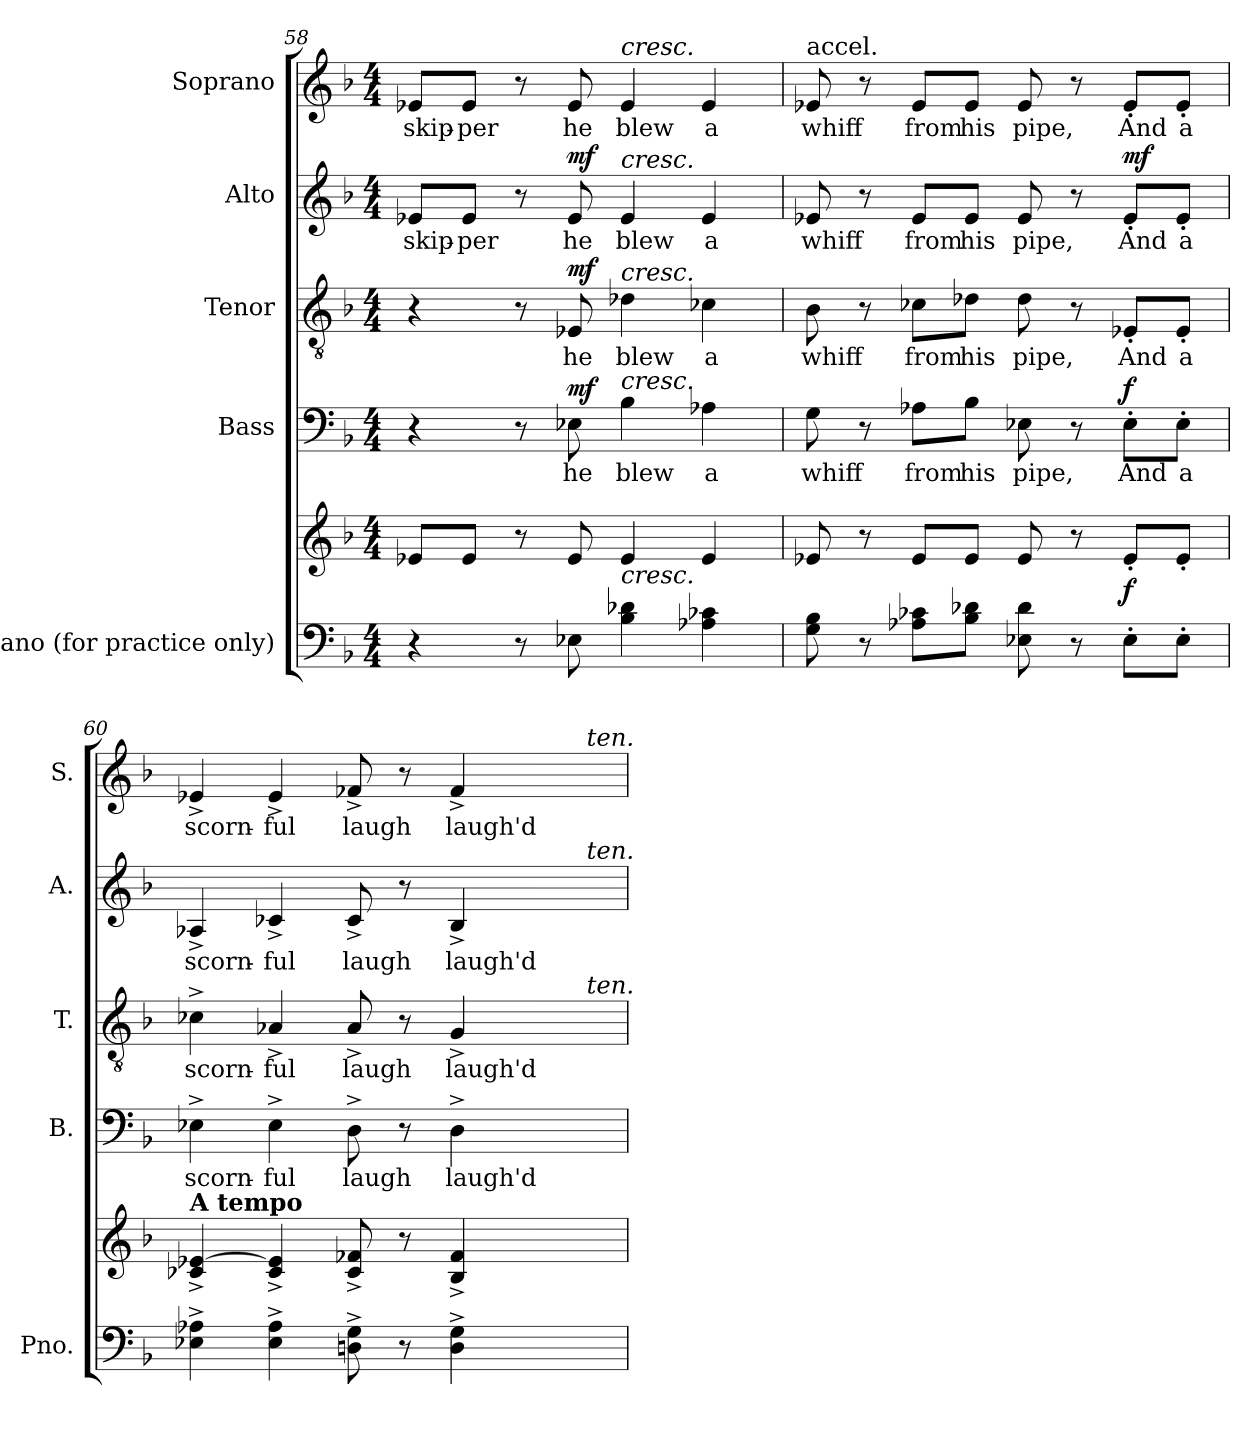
**kern	**kern	**dynam	**kern	**text	**dynam	**kern	**text	**dynam	**kern	**text	**dynam	**kern	**text
*part5	*part5	*part5	*part4	*part4	*part4	*part3	*part3	*part3	*part2	*part2	*part2	*part1	*part1
*staff6	*staff5	*staff5/6	*staff4	*staff4	*staff4	*staff3	*staff3	*staff3	*staff2	*staff2	*staff2	*staff1	*staff1
*I"Piano (for  practice only)	*	*	*I"Bass	*	*	*I"Tenor	*	*	*I"Alto	*	*	*I"Soprano	*
*I'Pno.	*	*	*I'B.	*	*	*I'T.	*	*	*I'A.	*	*	*I'S.	*
*clefF4	*clefG2	*	*clefF4	*	*	*clefGv2	*	*	*clefG2	*	*	*clefG2	*
*	*	*	*	*	*	*ITrd7c12	*	*	*	*	*	*	*
*k[b-]	*k[b-]	*	*k[b-]	*	*	*k[b-]	*	*	*k[b-]	*	*	*k[b-]	*
*F:	*F:	*	*F:	*	*	*F:	*	*	*F:	*	*	*F:	*
*M4/4	*M4/4	*	*M4/4	*	*	*M4/4	*	*	*M4/4	*	*	*M4/4	*
=58	=58	=58	=58	=58	=58	=58	=58	=58	=58	=58	=58	=58	=58
!	!	!	!	!	!	!	!	!	!	!LO:LY:b:color=#000000	!	!	!
!	!	!	!	!	!	!	!	!	!	!	!	!	!LO:LY:b:color=#000000
4r	8e-Xi/L	.	4r	.	.	4r	.	.	8e-Xi/L	skip-	.	8e-Xi/L	skip-
!	!	!	!	!	!	!	!	!	!	!LO:LY:b:color=#000000	!	!	!
!	!	!	!	!	!	!	!	!	!	!	!	!	!LO:LY:b:color=#000000
.	8e-i/J	.	.	.	.	.	.	.	8e-i/J	-per	.	8e-i/J	-per
8r	8r	.	8r	.	.	8r	.	.	8r	.	.	8r	.
!	!	!	!	!LO:LY:b:color=#000000	!	!	!	!	!	!	!	!	!
!	!	!	!	!	!	!	!LO:LY:b:color=#000000	!	!	!	!	!	!
!	!	!	!	!	!	!	!	!	!	!LO:LY:b:color=#000000	!	!	!
!	!	!	!	!	!	!	!	!	!	!	!	!	!LO:LY:b:color=#000000
8E-Xi\	8e-i/	.	8E-Xi\	he	mf	8EE-Xi/	he	mf	8e-i/	he	mf	8e-i/	he
!	!	!	!	!LO:LY:b:color=#000000	!	!	!	!	!	!	!	!	!
!	!	!	!	!	!	!	!LO:LY:b:color=#000000	!	!	!	!	!	!
!	!	!	!	!	!	!	!	!	!	!LO:LY:b:color=#000000	!	!	!
!	!	!	!	!	!	!	!	!	!	!	!	!LO:TX:a:i:t=cresc.	!
!	!	!	!	!	!	!	!	!	!LO:TX:a:i:t=cresc.	!	!	!	!
!	!	!	!	!	!	!LO:TX:a:i:t=cresc.	!	!	!	!	!	!	!
!	!	!	!LO:TX:a:i:t=cresc.	!	!	!	!	!	!	!	!	!	!
!	!LO:TX:b:i:t=cresc.	!	!	!	!	!	!	!	!	!	!	!	!
!	!	!	!	!	!	!	!	!	!	!	!	!	!LO:LY:b:color=#000000
4B-i\ 4d-Xi	4e-i/	.	4B-i\	blew	.	4D-Xi\	blew	.	4e-i/	blew	.	4e-i/	blew
!	!	!	!	!LO:LY:b:color=#000000	!	!	!	!	!	!	!	!	!
!	!	!	!	!	!	!	!LO:LY:b:color=#000000	!	!	!	!	!	!
!	!	!	!	!	!	!	!	!	!	!LO:LY:b:color=#000000	!	!	!
!	!	!	!	!	!	!	!	!	!	!	!	!	!LO:LY:b:color=#000000
4A-Xi\ 4c-Xi	4e-i/	.	4A-Xi\	a	.	4C-Xi\	a	.	4e-i/	a	.	4e-i/	a
!!LO:PB:g=z
=59	=59	=59	=59	=59	=59	=59	=59	=59	=59	=59	=59	=59	=59
!	!	!	!	!LO:LY:b:color=#000000	!	!	!	!	!	!	!	!	!
!	!	!	!	!	!	!	!LO:LY:b:color=#000000	!	!	!	!	!	!
!	!	!	!	!	!	!	!	!	!	!LO:LY:b:color=#000000	!	!	!
!	!	!	!	!	!	!	!	!	!	!	!	!LO:TX:t=accel.	!
!	!	!	!	!	!	!	!	!	!	!	!	!	!LO:LY:b:color=#000000
8Gi\ 8B-i	8e-Xi/	.	8Gi\	whiff	.	8BB-i\	whiff	.	8e-Xi/	whiff	.	8e-Xi/	whiff
8r	8r	.	8r	.	.	8r	.	.	8r	.	.	8r	.
!	!	!	!	!LO:LY:b:color=#000000	!	!	!	!	!	!	!	!	!
!	!	!	!	!	!	!	!LO:LY:b:color=#000000	!	!	!	!	!	!
!	!	!	!	!	!	!	!	!	!	!LO:LY:b:color=#000000	!	!	!
!	!	!	!	!	!	!	!	!	!	!	!	!	!LO:LY:b:color=#000000
8A-Xi\ 8c-XiL	8e-i/L	.	8A-Xi\L	from	.	8C-Xi\L	from	.	8e-i/L	from	.	8e-i/L	from
!	!	!	!	!LO:LY:b:color=#000000	!	!	!	!	!	!	!	!	!
!	!	!	!	!	!	!	!LO:LY:b:color=#000000	!	!	!	!	!	!
!	!	!	!	!	!	!	!	!	!	!LO:LY:b:color=#000000	!	!	!
!	!	!	!	!	!	!	!	!	!	!	!	!	!LO:LY:b:color=#000000
8B-i\ 8d-XiJ	8e-i/J	.	8B-i\J	his	.	8D-Xi\J	his	.	8e-i/J	his	.	8e-i/J	his
!	!	!	!	!LO:LY:b:color=#000000	!	!	!	!	!	!	!	!	!
!	!	!	!	!	!	!	!LO:LY:b:color=#000000	!	!	!	!	!	!
!	!	!	!	!	!	!	!	!	!	!LO:LY:b:color=#000000	!	!	!
!	!	!	!	!	!	!	!	!	!	!	!	!	!LO:LY:b:color=#000000
8E-Xi\ 8d-i	8e-i/	.	8E-Xi\	pipe,	.	8D-i\	pipe,	.	8e-i/	pipe,	.	8e-i/	pipe,
8r	8r	.	8r	.	.	8r	.	.	8r	.	.	8r	.
!	!	!	!	!LO:LY:b:color=#000000	!	!	!	!	!	!	!	!	!
!	!	!	!	!	!	!	!LO:LY:b:color=#000000	!	!	!	!	!	!
!	!	!	!	!	!	!	!	!	!	!LO:LY:b:color=#000000	!	!	!
!	!	!	!	!	!	!	!	!	!	!	!	!	!LO:LY:b:color=#000000
8E-'i\L	8e-'i/L	f	8E-'i\L	And	f	8EE-X'i/L	And	.	8e-'i/L	And	mf	8e-'i/L	And
!	!	!	!	!LO:LY:b:color=#000000	!	!	!	!	!	!	!	!	!
!	!	!	!	!	!	!	!LO:LY:b:color=#000000	!	!	!	!	!	!
!	!	!	!	!	!	!	!	!	!	!LO:LY:b:color=#000000	!	!	!
!	!	!	!	!	!	!	!	!	!	!	!	!	!LO:LY:b:color=#000000
8E-'i\J	8e-'i/J	.	8E-'i\J	a	.	8EE-'i/J	a	.	8e-'i/J	a	.	8e-'i/J	a
=60	=60	=60	=60	=60	=60	=60	=60	=60	=60	=60	=60	=60	=60
!	!	!	!	!LO:LY:b:color=#000000	!	!	!	!	!	!	!	!	!
!	!	!	!	!	!	!	!LO:LY:b:color=#000000	!	!	!	!	!	!
!	!	!	!	!	!	!	!	!	!	!LO:LY:b:color=#000000	!	!	!
!	!	!	!	!	!	!	!	!	!	!	!	!LO:TX:a:B:t=A tempo	!
!	!LO:TX:a:B:t=A tempo	!	!	!	!	!	!	!	!	!	!	!	!
!	!	!	!	!	!	!	!	!	!	!	!	!	!LO:LY:b:color=#000000
*	*	*	*	*	*	*^	*	*	*^	*	*	*^	*
4E-Xi\^ 4A-Xi^	4c-Xi/^ [>4e-Xi^	.	4E-X^i\	scorn-	.	4C-X^i\	2ryy	scorn-	.	4A-X^i/	2ryy	scorn-	.	4e-X^i/	2ryy	scorn-
!	!	!	!	!LO:LY:b:color=#000000	!	!	!	!	!	!	!	!	!	!	!	!
!	!	!	!	!	!	!	!	!LO:LY:b:color=#000000	!	!	!	!	!	!	!	!
!	!	!	!	!	!	!	!	!	!	!	!	!LO:LY:b:color=#000000	!	!	!	!
!	!	!	!	!	!	!	!	!	!	!	!	!	!	!	!	!LO:LY:b:color=#000000
4E-i\^ 4A-i^	4c-i/^ 4e-i]^	.	4E-^i\	-ful	.	4AA-X^i/	.	-ful	.	4c-X^i/	.	-ful	.	4e-^i/	.	-ful
!	!	!	!	!LO:LY:b:color=#000000	!	!	!	!	!	!	!	!	!	!	!	!
!	!	!	!	!	!	!	!	!LO:LY:b:color=#000000	!	!	!	!	!	!	!	!
!	!	!	!	!	!	!	!	!	!	!	!	!LO:LY:b:color=#000000	!	!	!	!
!	!	!	!	!	!	!	!	!	!	!	!	!	!	!	!	!LO:LY:b:color=#000000
8Dni\^ 8Gi^	8c-i/^ 8f-Xi^	.	8D^i\	laugh	.	8AA-^i/	4ryy	laugh	.	8c-^i/	4ryy	laugh	.	8f-X^i/	4ryy	laugh
8r	8r	.	8r	.	.	8r	.	.	.	8r	.	.	.	8r	.	.
!	!	!	!	!LO:LY:b:color=#000000	!	!	!	!	!	!	!	!	!	!	!	!
!	!	!	!	!	!	!	!	!LO:LY:b:color=#000000	!	!	!	!	!	!	!	!
!	!	!	!	!	!	!	!	!	!	!	!	!LO:LY:b:color=#000000	!	!	!	!
!	!	!	!	!	!	!	!	!	!	!	!	!	!	!	!	!LO:LY:b:color=#000000
4Di\^ 4Gi^	4B-i/^ 4f-i^	.	4D^i\	laugh'd	.	4GG^i/	8ryy	laugh'd	.	4B-^i/	8ryy	laugh'd	.	4f-^i/	8ryy	laugh'd
.	.	.	.	.	.	.	16ryy	.	.	.	16ryy	.	.	.	16ryy	.
.	.	.	.	.	.	.	32ryy	.	.	.	32ryy	.	.	.	32ryy	.
.	.	.	.	.	.	.	64ryy	.	.	.	64ryy	.	.	.	64ryy	.
.	.	.	.	.	.	.	128...ryy	.	.	.	128...ryy	.	.	.	128...ryy	.
!	!	!	!	!	!	!	!	!	!	!	!	!	!	!	!LO:TX:a:i:t=ten.	!
!	!	!	!	!	!	!	!	!	!	!	!LO:TX:a:i:t=ten.	!	!	!	!	!
!	!	!	!	!	!	!	!LO:TX:a:i:t=ten.	!	!	!	!	!	!	!	!	!
.	.	.	.	.	.	.	1024ryy	.	.	.	1024ryy	.	.	.	1024ryy	.
*	*	*	*	*	*	*v	*v	*	*	*	*	*	*	*v	*v	*
*	*	*	*	*	*	*	*	*	*v	*v	*	*	*	*
=	=	=	=	=	=	=	=	=	=	=	=	=	=
*-	*-	*-	*-	*-	*-	*-	*-	*-	*-	*-	*-	*-	*-
